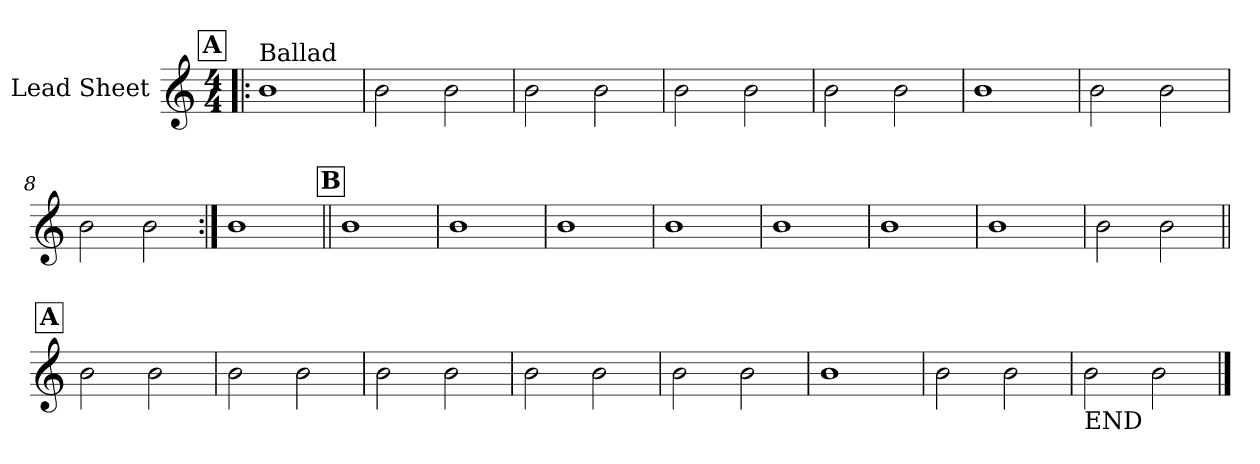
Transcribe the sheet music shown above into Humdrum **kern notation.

**kern
*part1
*staff1
*I"Lead Sheet
*clefG2
*k[]
*M4/4
!!LO:REH:place=s1:a:fs=14:t=A
=1!|:
!LO:TX:a:t=Ballad
1b
=2
2b\
2b\
=3
2b\
2b\
=4
2b\
2b\
!!LO:LB:g=z
=5
2b\
2b\
=6
1b
=7
2b\
2b\
=8
2b\
2b\
!!LO:LB:g=z
=9:|!
1b
!!LO:LB:g=z
!!LO:REH:place=s1:a:fs=14:t=B
=10||
1b
=11
1b
=12
1b
=13
1b
!!LO:LB:g=z
=14
1b
=15
1b
=16
1b
=17
2b\
2b\
!!LO:LB:g=z
!!LO:REH:place=s1:a:fs=14:t=A
=18||
2b\
2b\
=19
2b\
2b\
=20
2b\
2b\
=21
2b\
2b\
!!LO:LB:g=z
=22
2b\
2b\
=23
1b
=24
2b\
2b\
=25
!LO:TX:b:t=END
2b\
2b\
==
*-
